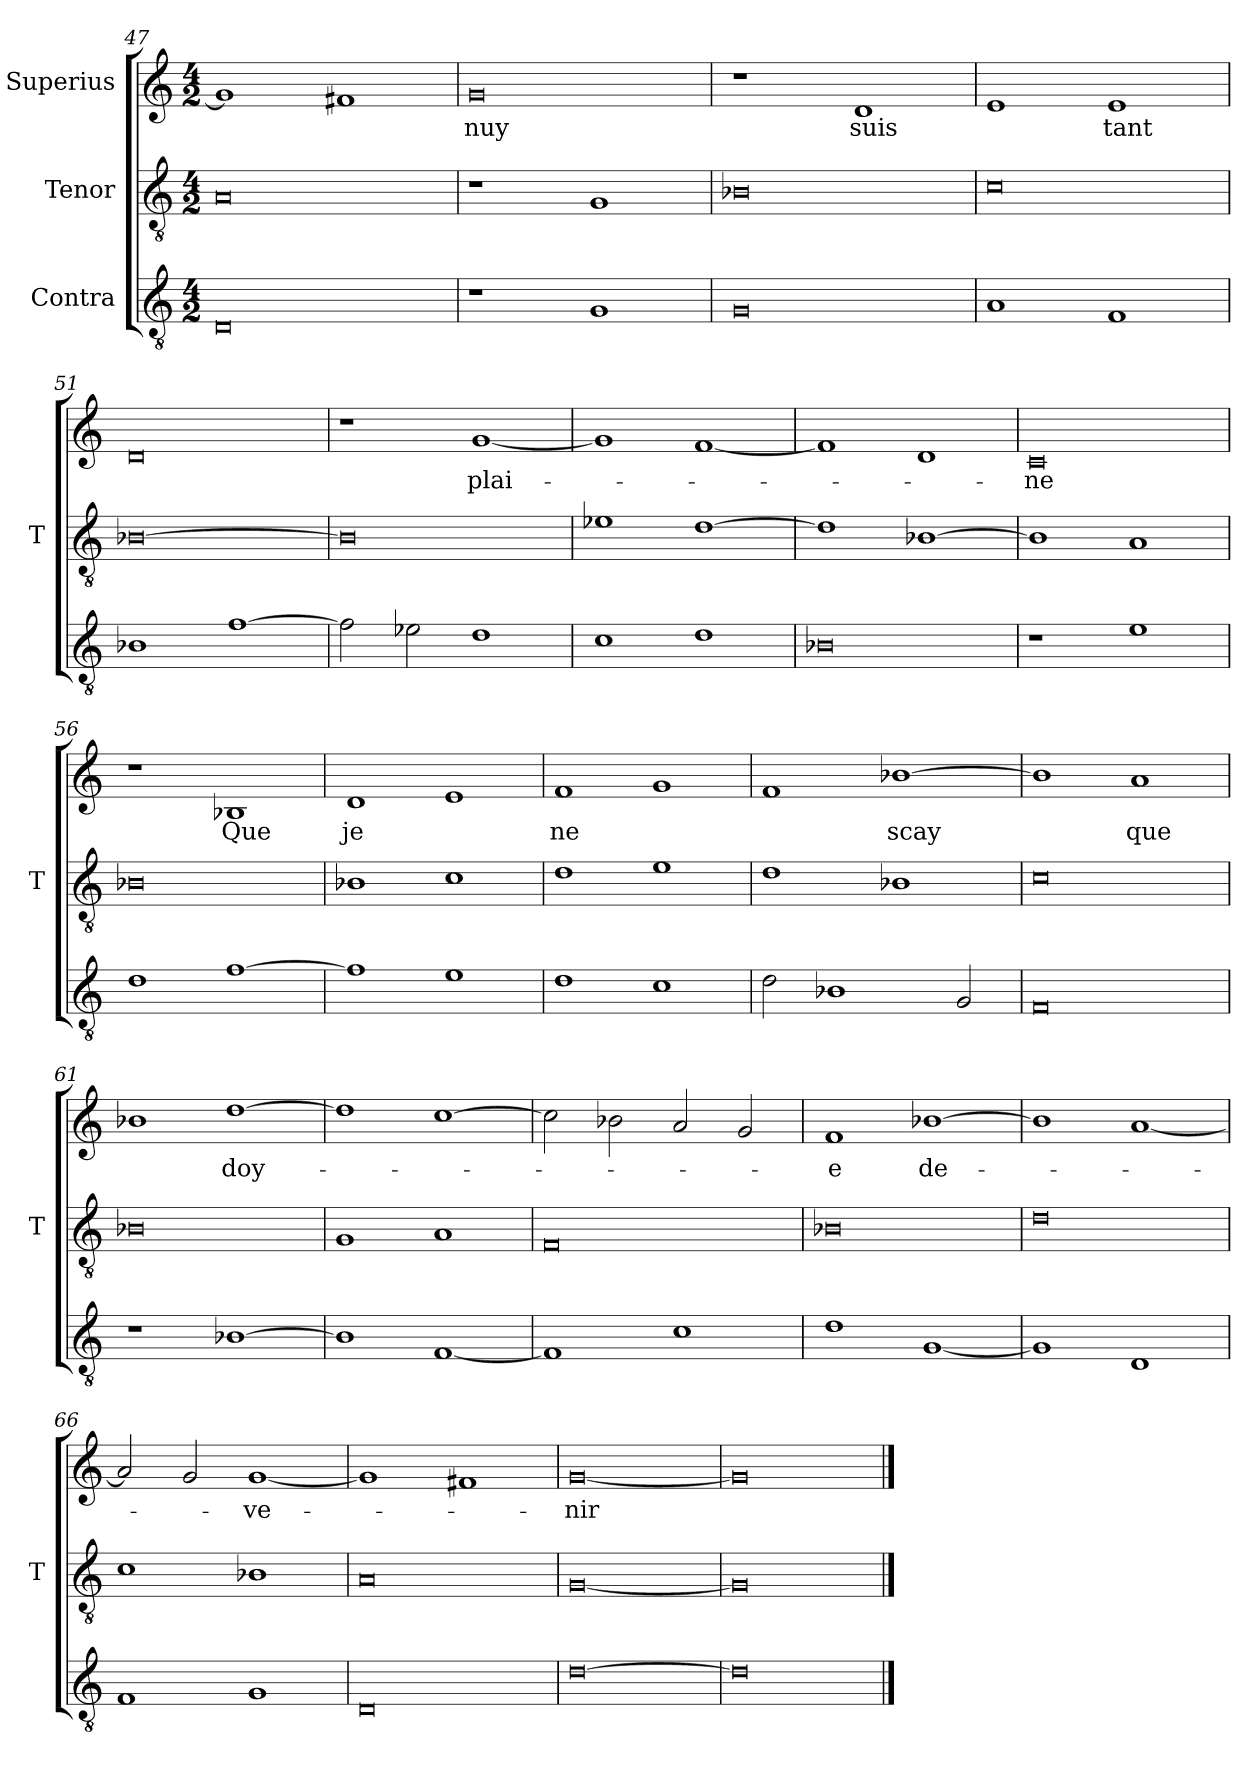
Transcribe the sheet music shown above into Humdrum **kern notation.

**kern	**kern	**kern	**text
*part3	*part2	*part1	*part1
*staff3	*staff2	*staff1	*staff1
*I"Contra	*I"Tenor	*I"Superius	*
*	*I'T	*	*
*clefGv2	*clefGv2	*clefG2	*
*M4/2	*M4/2	*M4/2	*
=47	=47	=47	=47
0D	0A	1g]	.
.	.	1f#X	.
=48	=48	=48	=48
1r	1r	0g	-nuy
1G	1G	.	.
=49	=49	=49	=49
0G	0B-X	1r	.
.	.	1d	-suis
=50	=50	=50	=50
1A	0c	1e	.
1F	.	1e	-tant
=51	=51	=51	=51
1B-X	[0B-X	0d	.
[1f	.	.	.
=52	=52	=52	=52
2f]	0B-]	1r	.
2e-X	.	.	.
1d	.	[1g	plai-
=53	=53	=53	=53
1c	1e-X	1g]	.
1d	[1d	[1f	.
=54	=54	=54	=54
0B-X	1d]	1f]	.
.	[1B-X	1d	.
=55	=55	=55	=55
1r	1B-]	0c	-ne
1e	1A	.	.
=56	=56	=56	=56
1d	0B-X	1r	.
[1f	.	1B-X	-Que
=57	=57	=57	=57
1f]	1B-X	1d	-je
1e	1c	1e	.
=58	=58	=58	=58
1d	1d	1f	-ne
1c	1e	1g	.
=59	=59	=59	=59
2d	1d	1f	.
1B-X	.	.	.
.	1B-X	[1b-X	-scay
2G	.	.	.
=60	=60	=60	=60
0F	0c	1b-]	.
.	.	1a	-que
=61	=61	=61	=61
1r	0B-X	1b-X	.
[1B-X	.	[1dd	doy-
=62	=62	=62	=62
1B-]	1G	1dd]	.
[1F	1A	[1cc	.
=63	=63	=63	=63
1F]	0F	2cc]	.
.	.	2b-X	.
1c	.	2a	.
.	.	2g	.
=64	=64	=64	=64
1d	0B-X	1f	-e
[1G	.	[1b-X	de-
=65	=65	=65	=65
1G]	0d	1b-]	.
1D	.	[1a	.
=66	=66	=66	=66
1F	1c	2a]	.
.	.	2g	.
1G	1B-X	[1g	-ve-
=67	=67	=67	=67
0D	0A	1g]	.
.	.	1f#X	.
=68	=68	=68	=68
[0d	[0G	[0g	-nir
=69	=69	=69	=69
0d]	0G]	0g]	.
==	==	==	==
*-	*-	*-	*-
